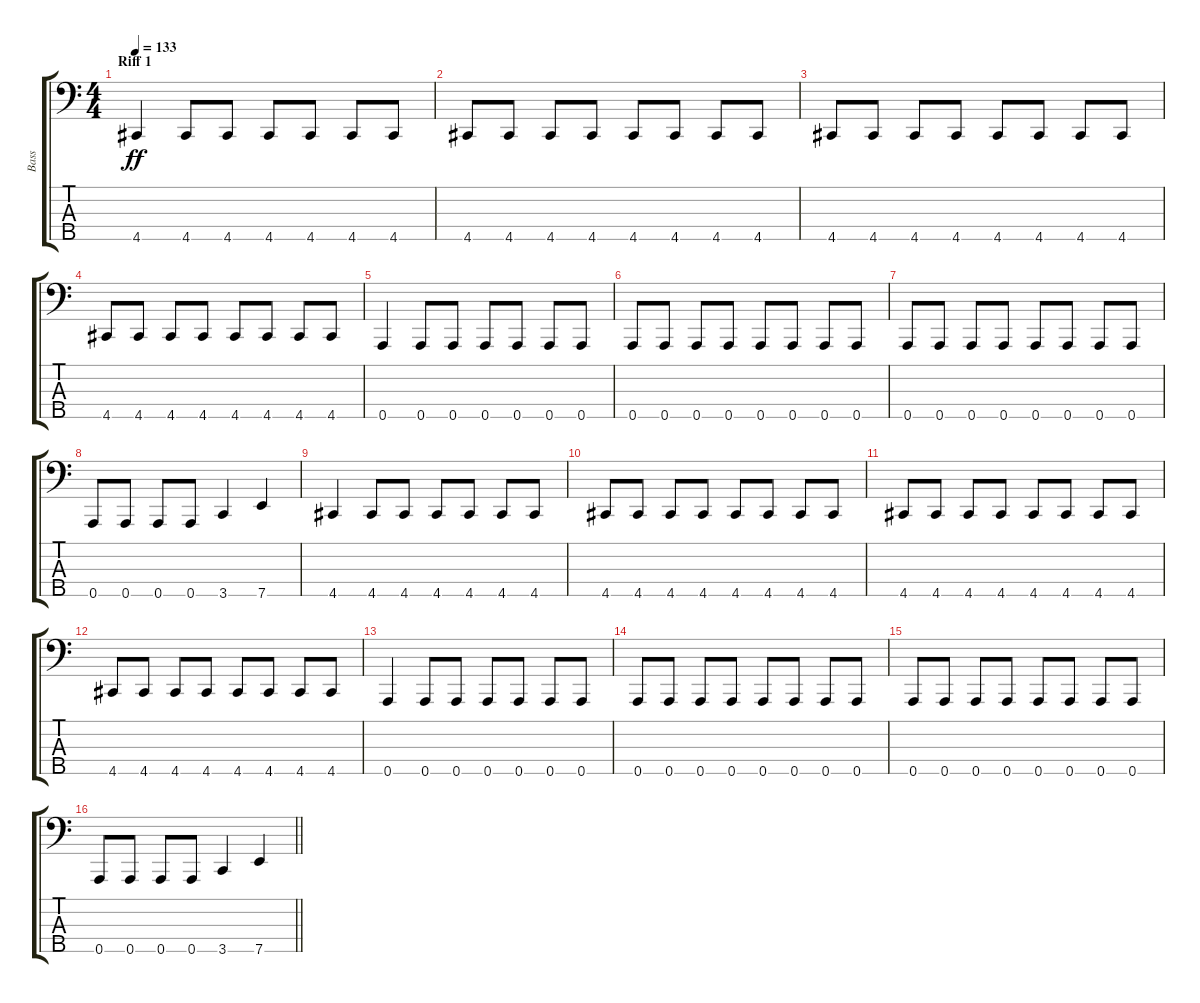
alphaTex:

\track ("Bass" "Bass") {instrument electricbasspick}
\staff {score tabs}
\tuning (G2 D2 A1 E1 A0) {hide}
\ts (4 4)
\section ("" "Riff 1")
\tempo 133
\clef f4
\ks c
4.5.4{dy ff} 4.5.8 4.5.8 4.5.8 4.5.8 4.5.8 4.5.8 |
4.5.8 4.5.8 4.5.8 4.5.8 4.5.8 4.5.8 4.5.8 4.5.8 |
4.5.8 4.5.8 4.5.8 4.5.8 4.5.8 4.5.8 4.5.8 4.5.8 |
4.5.8 4.5.8 4.5.8 4.5.8 4.5.8 4.5.8 4.5.8 4.5.8 |
0.5.4 0.5.8 0.5.8 0.5.8 0.5.8 0.5.8 0.5.8 |
0.5.8 0.5.8 0.5.8 0.5.8 0.5.8 0.5.8 0.5.8 0.5.8 |
0.5.8 0.5.8 0.5.8 0.5.8 0.5.8 0.5.8 0.5.8 0.5.8 |
0.5.8 0.5.8 0.5.8 0.5.8 3.5.4 7.5.4 |
4.5.4 4.5.8 4.5.8 4.5.8 4.5.8 4.5.8 4.5.8 |
4.5.8 4.5.8 4.5.8 4.5.8 4.5.8 4.5.8 4.5.8 4.5.8 |
4.5.8 4.5.8 4.5.8 4.5.8 4.5.8 4.5.8 4.5.8 4.5.8 |
4.5.8 4.5.8 4.5.8 4.5.8 4.5.8 4.5.8 4.5.8 4.5.8 |
0.5.4 0.5.8 0.5.8 0.5.8 0.5.8 0.5.8 0.5.8 |
0.5.8 0.5.8 0.5.8 0.5.8 0.5.8 0.5.8 0.5.8 0.5.8 |
0.5.8 0.5.8 0.5.8 0.5.8 0.5.8 0.5.8 0.5.8 0.5.8 |
\barLineRight lightlight
0.5.8 0.5.8 0.5.8 0.5.8 3.5.4 7.5.4
